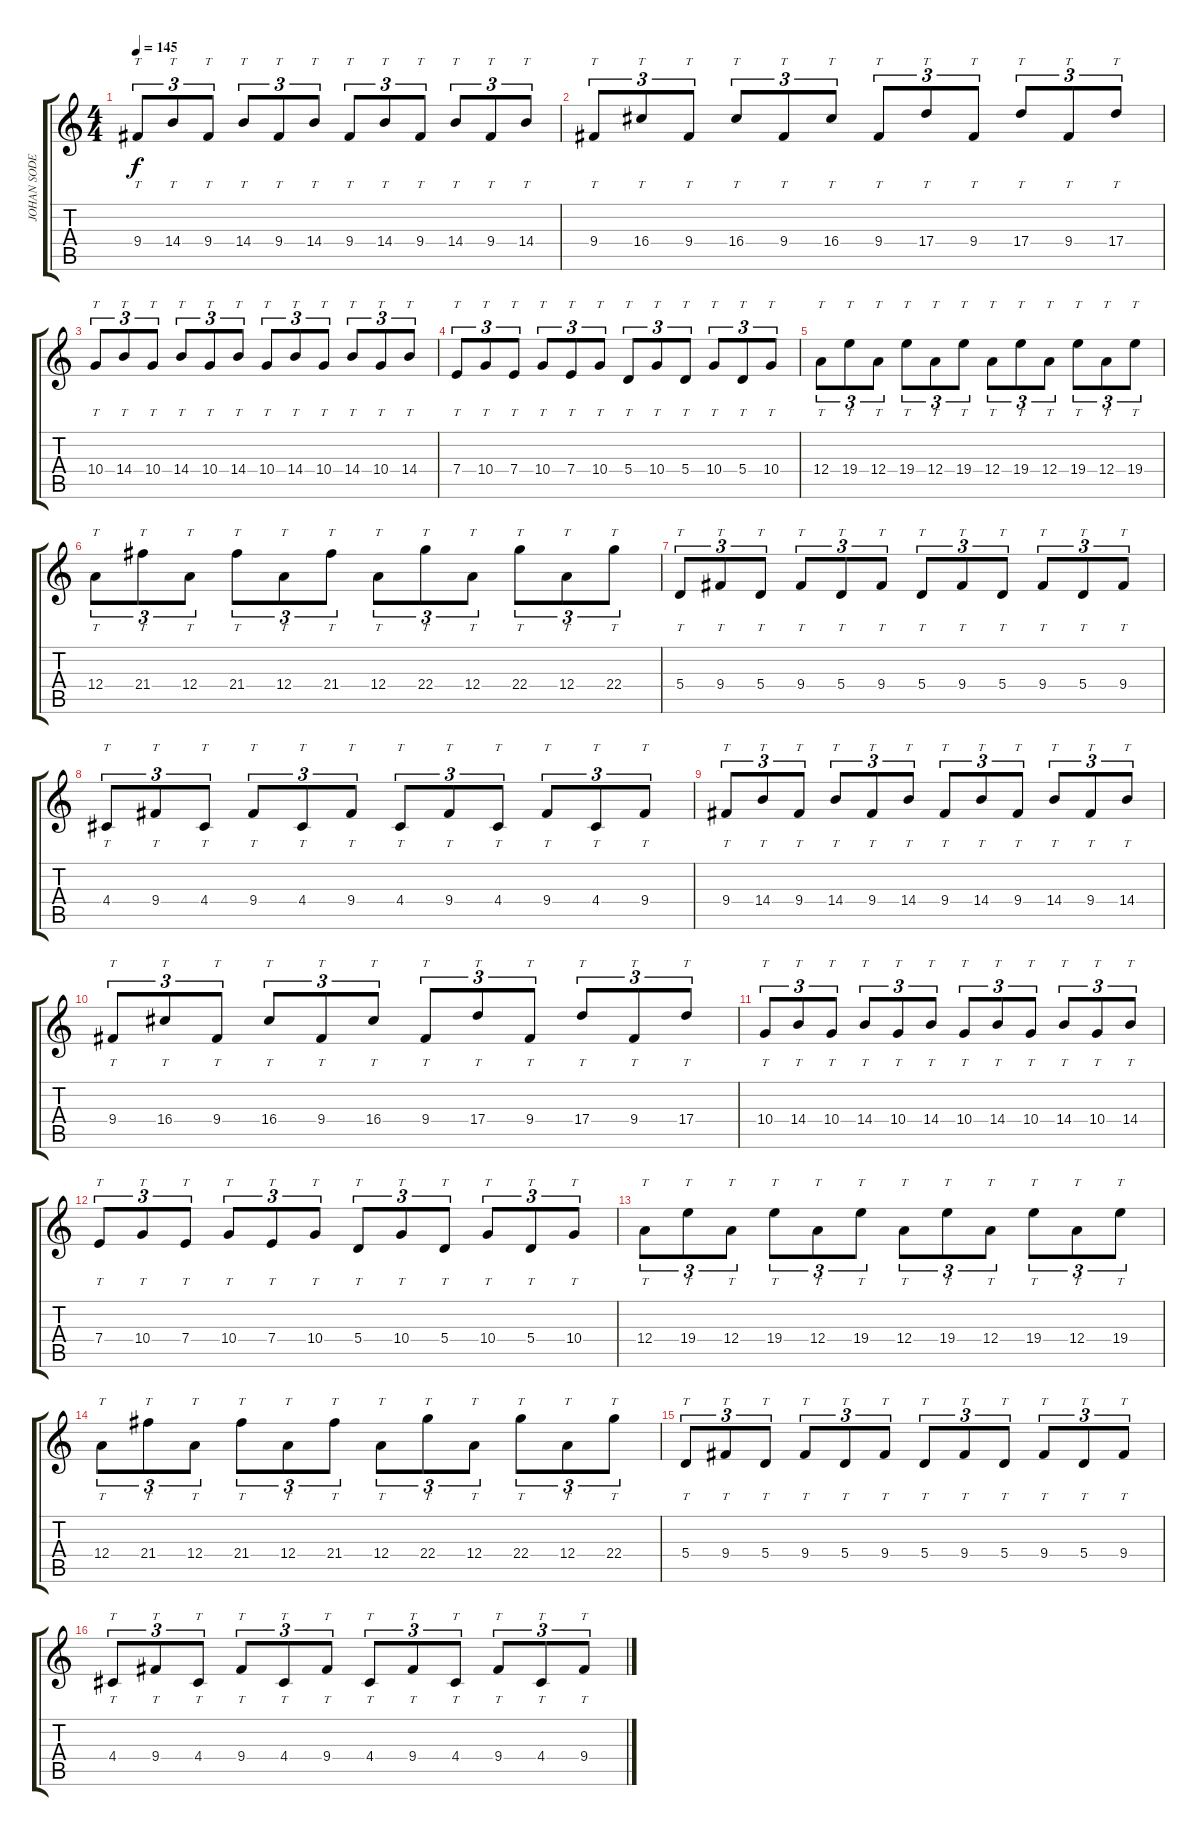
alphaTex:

\track ("JOHAN SODERBERG" "JOHAN SODE") {instrument distortionguitar}
\staff {score tabs}
\tuning (B3 Gb3 D3 A2 E2 B1) {hide}
\ts (4 4)
\tempo 145
\clef g2
\ks c
9.4.8{tt tu (3 2) dy f instrument distortionguitar} 14.4.8{tt tu (3 2)} 9.4.8{tt tu (3 2)} 14.4.8{tt tu (3 2)} 9.4.8{tt tu (3 2)} 14.4.8{tt tu (3 2)} 9.4.8{tt tu (3 2)} 14.4.8{tt tu (3 2)} 9.4.8{tt tu (3 2)} 14.4.8{tt tu (3 2)} 9.4.8{tt tu (3 2)} 14.4.8{tt tu (3 2)} |
9.4.8{tt tu (3 2)} 16.4.8{tt tu (3 2)} 9.4.8{tt tu (3 2)} 16.4.8{tt tu (3 2)} 9.4.8{tt tu (3 2)} 16.4.8{tt tu (3 2)} 9.4.8{tt tu (3 2)} 17.4.8{tt tu (3 2)} 9.4.8{tt tu (3 2)} 17.4.8{tt tu (3 2)} 9.4.8{tt tu (3 2)} 17.4.8{tt tu (3 2)} |
10.4.8{tt tu (3 2)} 14.4.8{tt tu (3 2)} 10.4.8{tt tu (3 2)} 14.4.8{tt tu (3 2)} 10.4.8{tt tu (3 2)} 14.4.8{tt tu (3 2)} 10.4.8{tt tu (3 2)} 14.4.8{tt tu (3 2)} 10.4.8{tt tu (3 2)} 14.4.8{tt tu (3 2)} 10.4.8{tt tu (3 2)} 14.4.8{tt tu (3 2)} |
7.4.8{tt tu (3 2)} 10.4.8{tt tu (3 2)} 7.4.8{tt tu (3 2)} 10.4.8{tt tu (3 2)} 7.4.8{tt tu (3 2)} 10.4.8{tt tu (3 2)} 5.4.8{tt tu (3 2)} 10.4.8{tt tu (3 2)} 5.4.8{tt tu (3 2)} 10.4.8{tt tu (3 2)} 5.4.8{tt tu (3 2)} 10.4.8{tt tu (3 2)} |
12.4.8{tt tu (3 2)} 19.4.8{tt tu (3 2)} 12.4.8{tt tu (3 2)} 19.4.8{tt tu (3 2)} 12.4.8{tt tu (3 2)} 19.4.8{tt tu (3 2)} 12.4.8{tt tu (3 2)} 19.4.8{tt tu (3 2)} 12.4.8{tt tu (3 2)} 19.4.8{tt tu (3 2)} 12.4.8{tt tu (3 2)} 19.4.8{tt tu (3 2)} |
12.4.8{tt tu (3 2)} 21.4.8{tt tu (3 2)} 12.4.8{tt tu (3 2)} 21.4.8{tt tu (3 2)} 12.4.8{tt tu (3 2)} 21.4.8{tt tu (3 2)} 12.4.8{tt tu (3 2)} 22.4.8{tt tu (3 2)} 12.4.8{tt tu (3 2)} 22.4.8{tt tu (3 2)} 12.4.8{tt tu (3 2)} 22.4.8{tt tu (3 2)} |
5.4.8{tt tu (3 2)} 9.4.8{tt tu (3 2)} 5.4.8{tt tu (3 2)} 9.4.8{tt tu (3 2)} 5.4.8{tt tu (3 2)} 9.4.8{tt tu (3 2)} 5.4.8{tt tu (3 2)} 9.4.8{tt tu (3 2)} 5.4.8{tt tu (3 2)} 9.4.8{tt tu (3 2)} 5.4.8{tt tu (3 2)} 9.4.8{tt tu (3 2)} |
4.4.8{tt tu (3 2)} 9.4.8{tt tu (3 2)} 4.4.8{tt tu (3 2)} 9.4.8{tt tu (3 2)} 4.4.8{tt tu (3 2)} 9.4.8{tt tu (3 2)} 4.4.8{tt tu (3 2)} 9.4.8{tt tu (3 2)} 4.4.8{tt tu (3 2)} 9.4.8{tt tu (3 2)} 4.4.8{tt tu (3 2)} 9.4.8{tt tu (3 2)} |
9.4.8{tt tu (3 2)} 14.4.8{tt tu (3 2)} 9.4.8{tt tu (3 2)} 14.4.8{tt tu (3 2)} 9.4.8{tt tu (3 2)} 14.4.8{tt tu (3 2)} 9.4.8{tt tu (3 2)} 14.4.8{tt tu (3 2)} 9.4.8{tt tu (3 2)} 14.4.8{tt tu (3 2)} 9.4.8{tt tu (3 2)} 14.4.8{tt tu (3 2)} |
9.4.8{tt tu (3 2)} 16.4.8{tt tu (3 2)} 9.4.8{tt tu (3 2)} 16.4.8{tt tu (3 2)} 9.4.8{tt tu (3 2)} 16.4.8{tt tu (3 2)} 9.4.8{tt tu (3 2)} 17.4.8{tt tu (3 2)} 9.4.8{tt tu (3 2)} 17.4.8{tt tu (3 2)} 9.4.8{tt tu (3 2)} 17.4.8{tt tu (3 2)} |
10.4.8{tt tu (3 2)} 14.4.8{tt tu (3 2)} 10.4.8{tt tu (3 2)} 14.4.8{tt tu (3 2)} 10.4.8{tt tu (3 2)} 14.4.8{tt tu (3 2)} 10.4.8{tt tu (3 2)} 14.4.8{tt tu (3 2)} 10.4.8{tt tu (3 2)} 14.4.8{tt tu (3 2)} 10.4.8{tt tu (3 2)} 14.4.8{tt tu (3 2)} |
7.4.8{tt tu (3 2)} 10.4.8{tt tu (3 2)} 7.4.8{tt tu (3 2)} 10.4.8{tt tu (3 2)} 7.4.8{tt tu (3 2)} 10.4.8{tt tu (3 2)} 5.4.8{tt tu (3 2)} 10.4.8{tt tu (3 2)} 5.4.8{tt tu (3 2)} 10.4.8{tt tu (3 2)} 5.4.8{tt tu (3 2)} 10.4.8{tt tu (3 2)} |
12.4.8{tt tu (3 2)} 19.4.8{tt tu (3 2)} 12.4.8{tt tu (3 2)} 19.4.8{tt tu (3 2)} 12.4.8{tt tu (3 2)} 19.4.8{tt tu (3 2)} 12.4.8{tt tu (3 2)} 19.4.8{tt tu (3 2)} 12.4.8{tt tu (3 2)} 19.4.8{tt tu (3 2)} 12.4.8{tt tu (3 2)} 19.4.8{tt tu (3 2)} |
12.4.8{tt tu (3 2)} 21.4.8{tt tu (3 2)} 12.4.8{tt tu (3 2)} 21.4.8{tt tu (3 2)} 12.4.8{tt tu (3 2)} 21.4.8{tt tu (3 2)} 12.4.8{tt tu (3 2)} 22.4.8{tt tu (3 2)} 12.4.8{tt tu (3 2)} 22.4.8{tt tu (3 2)} 12.4.8{tt tu (3 2)} 22.4.8{tt tu (3 2)} |
5.4.8{tt tu (3 2)} 9.4.8{tt tu (3 2)} 5.4.8{tt tu (3 2)} 9.4.8{tt tu (3 2)} 5.4.8{tt tu (3 2)} 9.4.8{tt tu (3 2)} 5.4.8{tt tu (3 2)} 9.4.8{tt tu (3 2)} 5.4.8{tt tu (3 2)} 9.4.8{tt tu (3 2)} 5.4.8{tt tu (3 2)} 9.4.8{tt tu (3 2)} |
4.4.8{tt tu (3 2)} 9.4.8{tt tu (3 2)} 4.4.8{tt tu (3 2)} 9.4.8{tt tu (3 2)} 4.4.8{tt tu (3 2)} 9.4.8{tt tu (3 2)} 4.4.8{tt tu (3 2)} 9.4.8{tt tu (3 2)} 4.4.8{tt tu (3 2)} 9.4.8{tt tu (3 2)} 4.4.8{tt tu (3 2)} 9.4.8{tt tu (3 2)}
